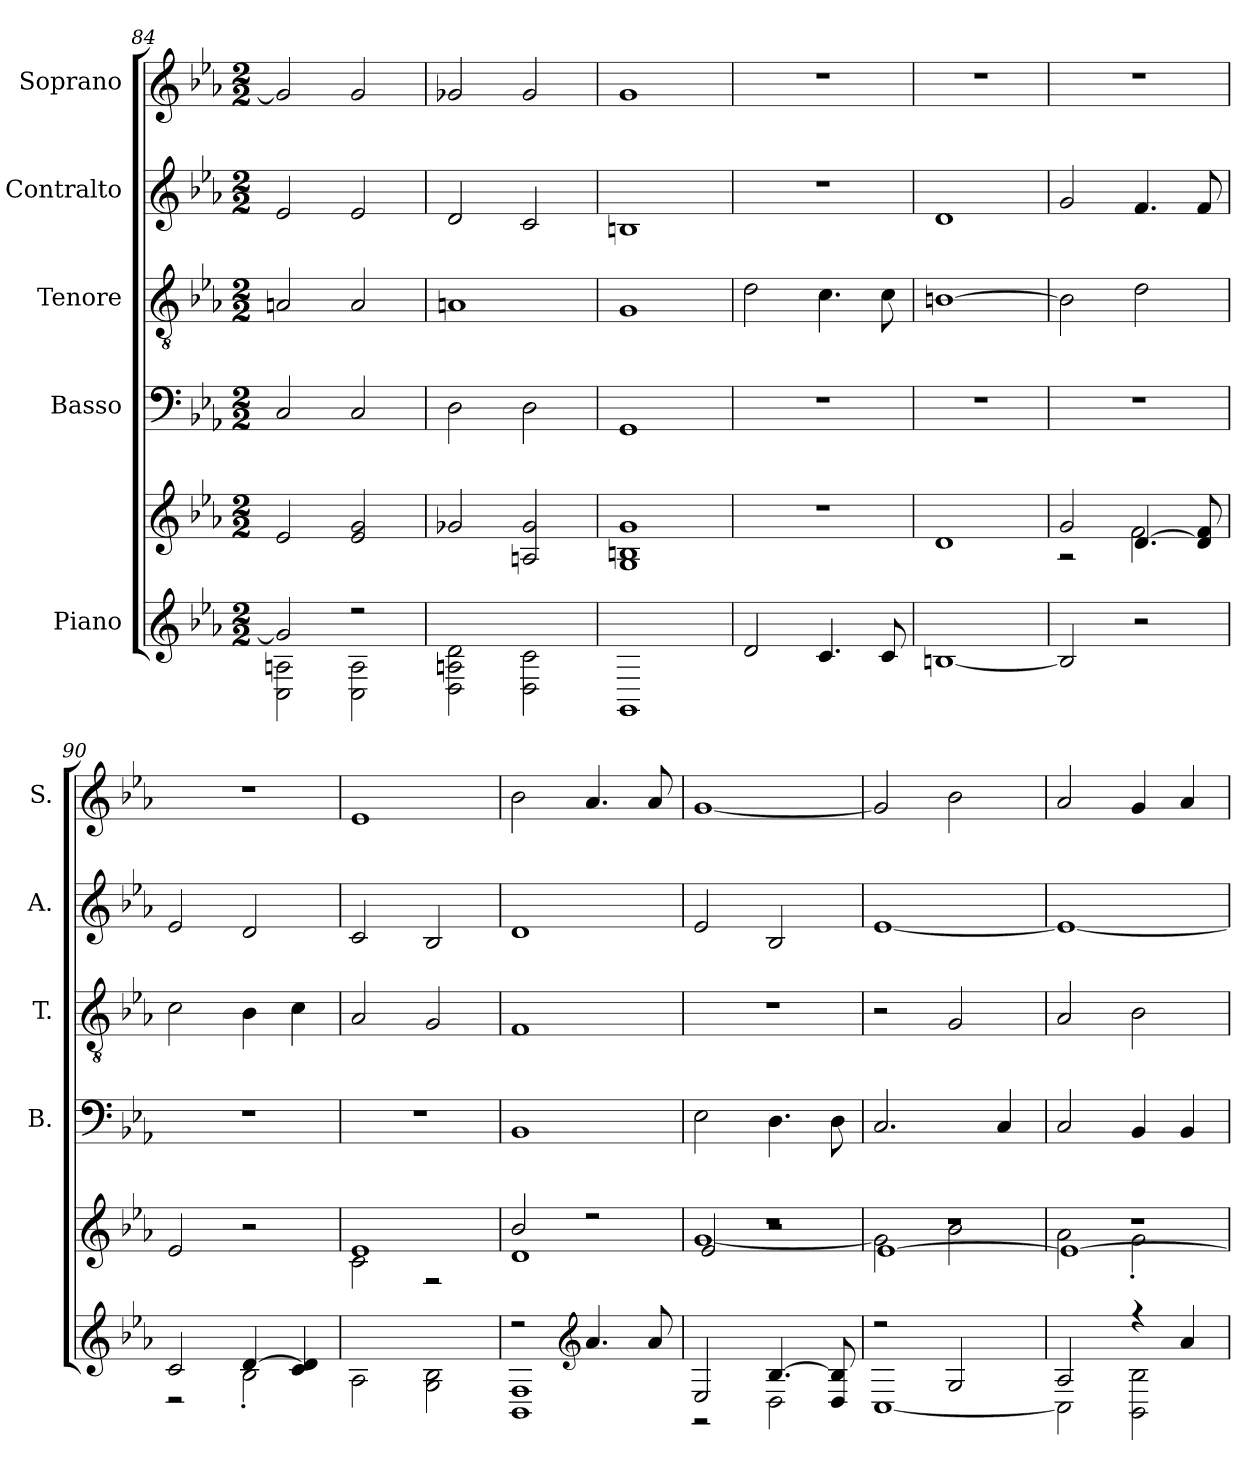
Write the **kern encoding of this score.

**kern	**kern	**kern	**kern	**kern	**kern
*part5	*part5	*part4	*part3	*part2	*part1
*staff6	*staff5	*staff4	*staff3	*staff2	*staff1
*I"Piano	*	*I"Basso	*I"Tenore	*I"Contralto	*I"Soprano
*	*	*I'B.	*I'T.	*I'A.	*I'S.
*clefG2	*clefG2	*clefF4	*clefGv2	*clefG2	*clefG2
*k[b-e-a-]	*k[b-e-a-]	*k[b-e-a-]	*k[b-e-a-]	*k[b-e-a-]	*k[b-e-a-]
*M2/2	*M2/2	*M2/2	*M2/2	*M2/2	*M2/2
=84	=84	=84	=84	=84	=84
*^	*	*	*	*	*
2g/]	2C\ 2An\	2e-/	2C/	2An/	2e-/	2g/]
2r	2C\ 2A\	2e-/ 2g/	2C/	2A/	2e-/	2g/
*v	*v	*	*	*	*	*
=85	=85	=85	=85	=85	=85
2D\ 2An\ 2d\	2g-X/	2D\	1An	2d/	2g-X/
2D\ 2c\	2An/ 2g-/	2D\	.	2c/	2g-/
=86	=86	=86	=86	=86	=86
1GG	1G 1Bn 1g	1GG	1G	1Bn	1g
=87	=87	=87	=87	=87	=87
2d/	1r	1r	2d\	1r	1r
4.c/	.	.	4.c\	.	.
8c/	.	.	8c\	.	.
=88	=88	=88	=88	=88	=88
[1Bn	1d	1r	[1Bn	1d	1r
=89	=89	=89	=89	=89	=89
*	*^	*	*	*	*
2B/]	2g/	2r	1r	2B\]	2g/	1r
2r	[4.d/	2f\	.	2d\	4.f/	.
.	8d/] 8f/	.	.	.	8f/	.
*	*v	*v	*	*	*	*
!!LO:PB:g=z
=90	=90	=90	=90	=90	=90
*^	*	*	*	*	*
2c/	2r	2e-/	1r	2c\	2e-/	1r
[4d/	2B-'\	2r	.	4B-\	2d/	.
4c/ 4d/]	.	.	.	4c\	.	.
*v	*v	*	*	*	*	*
=91	=91	=91	=91	=91	=91
*	*^	*	*	*	*
2A-\	1e-	2c\	1r	2A-/	2c/	1e-
2G\ 2B-\	.	2r	.	2G/	2B-/	.
=92	=92	=92	=92	=92	=92	=92
*^	*	*	*	*	*	*
2r	1BB- 1F	2b-/	1d	1BB-	1F	1d	2b-\
*clefG2	*	*	*	*	*	*	*
4.a-/	.	2r	.	.	.	.	4.a-/
8a-/	.	.	.	.	.	.	8a-/
=93	=93	=93	=93	=93	=93	=93	=93
*	*	*	*^	*	*	*	*
2E-/	2r	1r	[1g	2e-/	2E-\	1r	2e-/	[1g
[4.B-/	2D\	.	.	2r	4.D\	.	2B-/	.
8D/ 8B-/]	.	.	.	.	8D\	.	.	.
=94	=94	=94	=94	=94	=94	=94	=94	=94
2r	[1C	1r	2g\]	[1e-	2.C/	2r	[1e-	2g/]
2G/	.	.	2b-\	.	.	2G/	.	2b-\
.	.	.	.	.	4C/	.	.	.
=95	=95	=95	=95	=95	=95	=95	=95	=95
2A-/	2C\]	1r	2a-\	1e-_	2C/	2A-/	1e-_	2a-/
4r	2BB-\ 2B-\	.	2g'\	.	4BB-/	2B-\	.	4g/
4a-/	.	.	.	.	4BB-/	.	.	4a-/
*v	*v	*	*	*	*	*	*	*
*	*v	*v	*v	*	*	*	*
=	=	=	=	=	=
*-	*-	*-	*-	*-	*-
